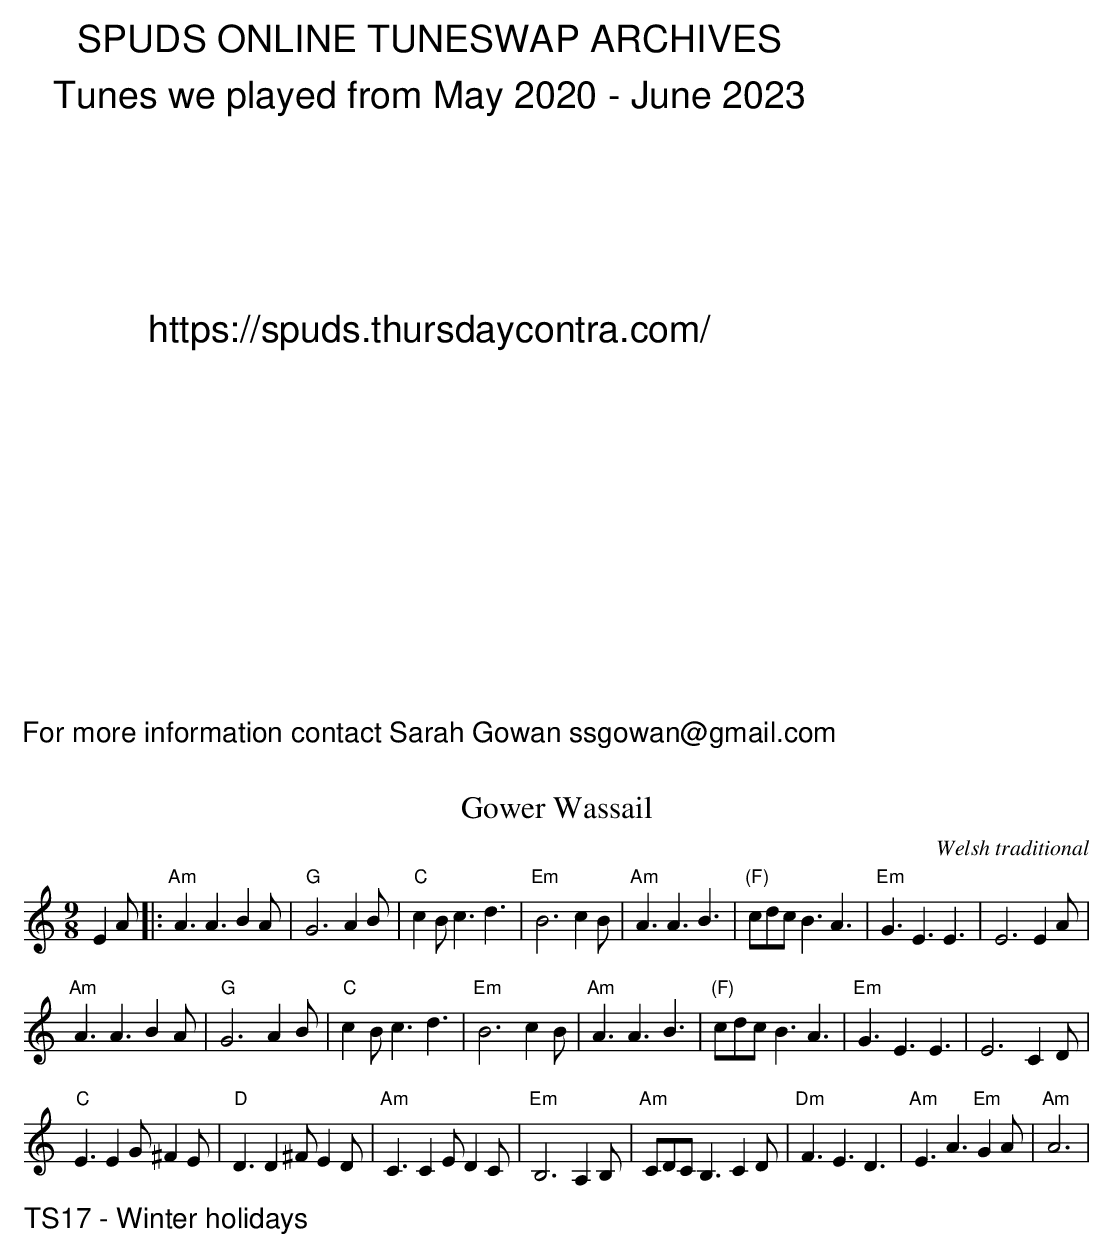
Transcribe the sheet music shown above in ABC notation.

X:1
T:Gower Wassail
C:Welsh traditional
M:9/8
L:1/4
K:Am
 EA/|:"Am"A3/A3/BA/|"G"G3AB/|"C"cB/c3/d3/|"Em"B3cB/|\
"Am"A3/A3/B3/|"(F)"c/d/c/B3/A3/|"Em"G3/E3/E3/|E3EA/|
"Am"A3/A3/BA/|"G"G3AB/|"C"cB/c3/d3/|"Em"B3cB/|\
"Am"A3/A3/B3/|"(F)"c/d/c/B3/A3/|"Em"G3/E3/E3/|E3CD/|
"C"E3/EG/^FE/|"D"D3/D^F/ED/|"Am"C3/CE/DC/|"Em"B,3A,B,/|\
"Am"C/D/C/B,3/CD/|"Dm"F3/E3/D3/|"Am"E3/A3/"Em"GA/|"Am"A3|
